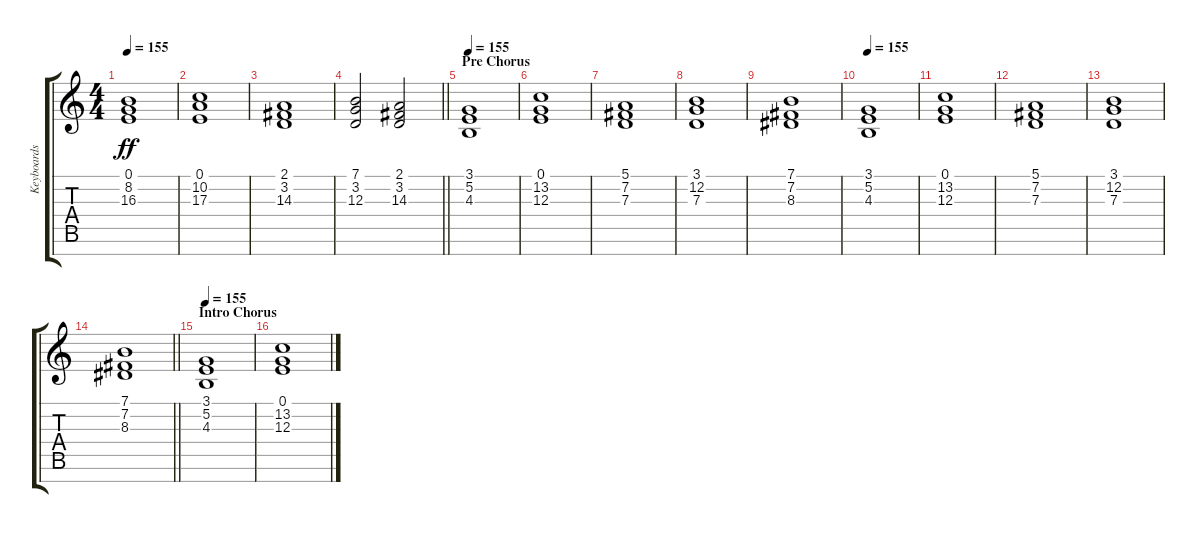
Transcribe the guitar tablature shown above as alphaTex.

\track ("Keyboards" "Keyboards") {solo instrument musicbox}
\staff {score tabs}
\tuning (E4 B3 G3 D3 A2 E2 B1) {hide}
\ts (4 4)
\tempo 155
\clef g2
\ks c
(0.1 8.2 16.3).1{dy ff} |
(0.1 10.2 17.3).1 |
(2.1 3.2 14.3).1 |
\barLineRight lightlight
(7.1 3.2 12.3).2 (2.1 3.2 14.3).2 |
\section ("" "Pre Chorus")
\tempo 155
(3.1 5.2 4.3).1{volume 13 instrument stringensemble1} |
(0.1 13.2 12.3).1 |
(5.1 7.2 7.3).1 |
(3.1 12.2 7.3).1 |
(7.1 7.2 8.3).1 |
\tempo 155
(3.1 5.2 4.3).1{volume 13 instrument stringensemble1} |
(0.1 13.2 12.3).1 |
(5.1 7.2 7.3).1 |
(3.1 12.2 7.3).1 |
\barLineRight lightlight
(7.1 7.2 8.3).1 |
\section ("" "Intro Chorus")
\tempo 155
(3.1 5.2 4.3).1{volume 13 instrument stringensemble1} |
(0.1 13.2 12.3).1
